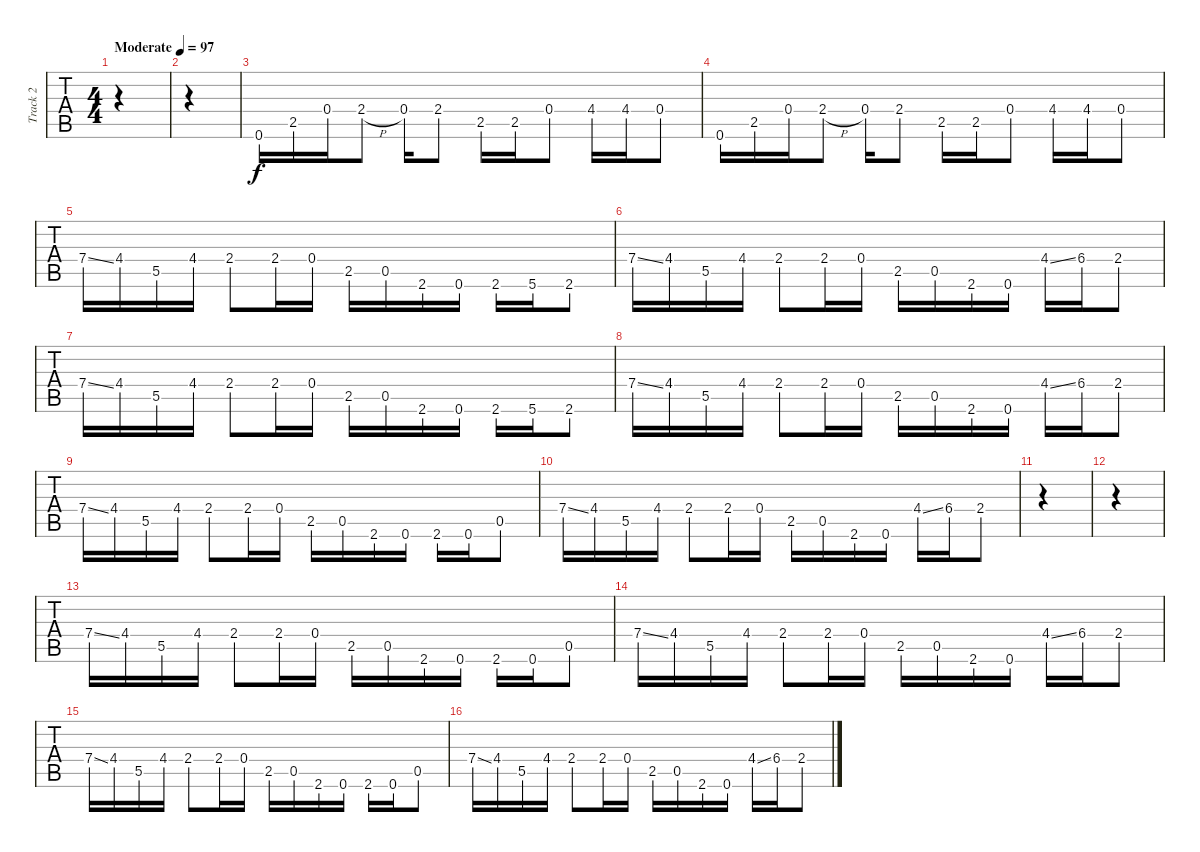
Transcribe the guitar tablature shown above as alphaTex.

\track ("Track 2" "Track 2") {instrument acousticguitarsteel}
\staff {tabs}
\tuning (E4 B3 G3 D3 A2 E2) {hide}
\ts (4 4)
\tempo (97 "Moderate")
\clef g2
\ks c
|
|
0.6.16 2.5.16 0.4.16 2.4{h}.8 0.4.16 2.4.8 2.5.16 2.5.16 0.4.8 4.4.16 4.4.16 0.4.8 |
0.6.16 2.5.16 0.4.16 2.4{h}.8 0.4.16 2.4.8 2.5.16 2.5.16 0.4.8 4.4.16 4.4.16 0.4.8 |
7.4{ss}.16 4.4.16 5.5.16 4.4.16 2.4.8 2.4.16 0.4.16 2.5.16 0.5.16 2.6.16 0.6.16 2.6.16 5.6.16 2.6.8 |
7.4{ss}.16 4.4.16 5.5.16 4.4.16 2.4.8 2.4.16 0.4.16 2.5.16 0.5.16 2.6.16 0.6.16 4.4{ss}.16 6.4.16 2.4.8 |
7.4{ss}.16 4.4.16 5.5.16 4.4.16 2.4.8 2.4.16 0.4.16 2.5.16 0.5.16 2.6.16 0.6.16 2.6.16 5.6.16 2.6.8 |
7.4{ss}.16 4.4.16 5.5.16 4.4.16 2.4.8 2.4.16 0.4.16 2.5.16 0.5.16 2.6.16 0.6.16 4.4{ss}.16 6.4.16 2.4.8 |
7.4{ss}.16 4.4.16 5.5.16 4.4.16 2.4.8 2.4.16 0.4.16 2.5.16 0.5.16 2.6.16 0.6.16 2.6.16 0.6.16 0.5.8 |
7.4{ss}.16 4.4.16 5.5.16 4.4.16 2.4.8 2.4.16 0.4.16 2.5.16 0.5.16 2.6.16 0.6.16 4.4{ss}.16 6.4.16 2.4.8 |
|
|
7.4{ss}.16 4.4.16 5.5.16 4.4.16 2.4.8 2.4.16 0.4.16 2.5.16 0.5.16 2.6.16 0.6.16 2.6.16 0.6.16 0.5.8 |
7.4{ss}.16 4.4.16 5.5.16 4.4.16 2.4.8 2.4.16 0.4.16 2.5.16 0.5.16 2.6.16 0.6.16 4.4{ss}.16 6.4.16 2.4.8 |
7.4{ss}.16 4.4.16 5.5.16 4.4.16 2.4.8 2.4.16 0.4.16 2.5.16 0.5.16 2.6.16 0.6.16 2.6.16 0.6.16 0.5.8 |
7.4{ss}.16 4.4.16 5.5.16 4.4.16 2.4.8 2.4.16 0.4.16 2.5.16 0.5.16 2.6.16 0.6.16 4.4{ss}.16 6.4.16 2.4.8
